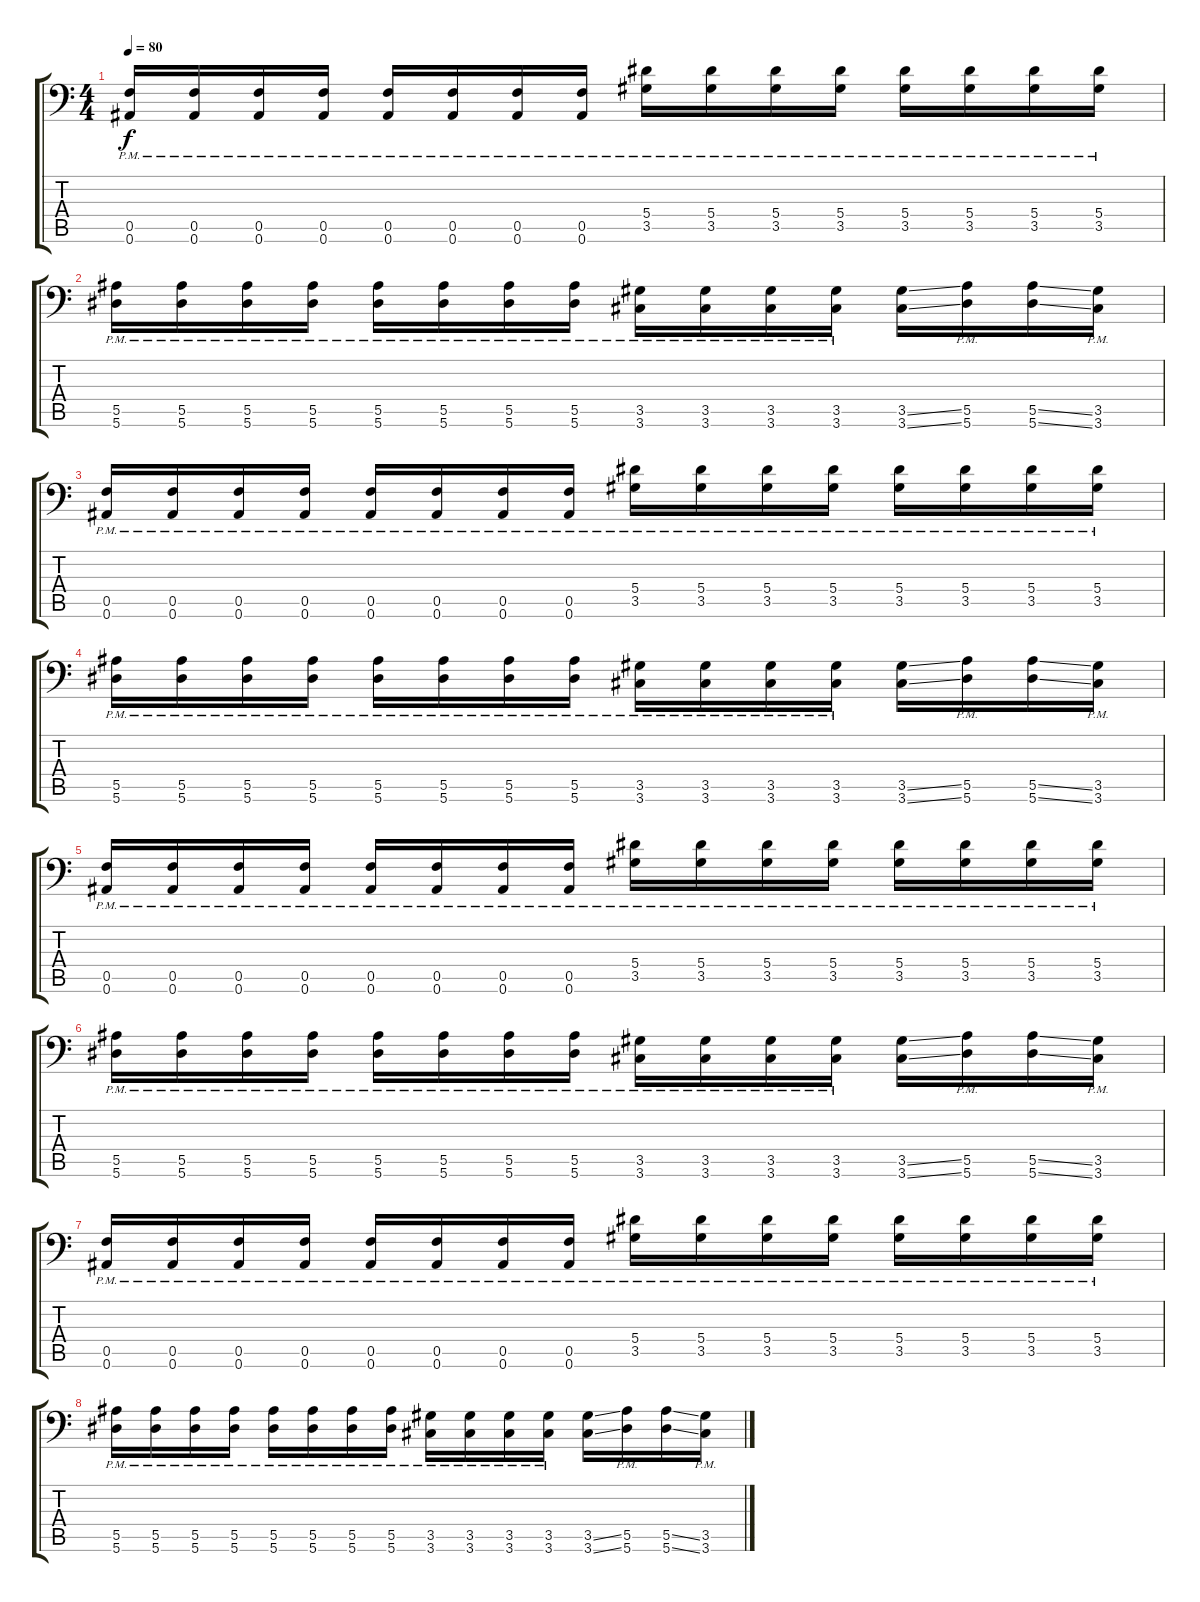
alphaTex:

\track (" " " ") {instrument distortionguitar}
\staff {score tabs}
\tuning (C4 G3 Eb3 Bb2 F2 Bb1) {hide}
\ts (4 4)
\tempo 80
\clef f4
\ks c
(0.5{pm} 0.6{pm}).16{dy f} (0.5{pm} 0.6{pm}).16 (0.5{pm} 0.6{pm}).16 (0.5{pm} 0.6{pm}).16 (0.5{pm} 0.6{pm}).16 (0.5{pm} 0.6{pm}).16 (0.5{pm} 0.6{pm}).16 (0.5{pm} 0.6{pm}).16 (5.4{pm} 3.5{pm}).16 (5.4{pm} 3.5{pm}).16 (5.4{pm} 3.5{pm}).16 (5.4{pm} 3.5{pm}).16 (5.4{pm} 3.5{pm}).16 (5.4{pm} 3.5{pm}).16 (5.4{pm} 3.5{pm}).16 (5.4{pm} 3.5{pm}).16 |
(5.5{pm} 5.6{pm}).16 (5.5{pm} 5.6{pm}).16 (5.5{pm} 5.6{pm}).16 (5.5{pm} 5.6{pm}).16 (5.5{pm} 5.6{pm}).16 (5.5{pm} 5.6{pm}).16 (5.5{pm} 5.6{pm}).16 (5.5{pm} 5.6{pm}).16 (3.5{pm} 3.6{pm}).16 (3.5{pm} 3.6{pm}).16 (3.5{pm} 3.6{pm}).16 (3.5{pm} 3.6{pm}).16 (3.5{ss} 3.6{ss}).16 (5.5{pm} 5.6{pm}).16 (5.5{ss} 5.6{ss}).16 (3.5{pm} 3.6{pm}).16 |
(0.5{pm} 0.6{pm}).16 (0.5{pm} 0.6{pm}).16 (0.5{pm} 0.6{pm}).16 (0.5{pm} 0.6{pm}).16 (0.5{pm} 0.6{pm}).16 (0.5{pm} 0.6{pm}).16 (0.5{pm} 0.6{pm}).16 (0.5{pm} 0.6{pm}).16 (5.4{pm} 3.5{pm}).16 (5.4{pm} 3.5{pm}).16 (5.4{pm} 3.5{pm}).16 (5.4{pm} 3.5{pm}).16 (5.4{pm} 3.5{pm}).16 (5.4{pm} 3.5{pm}).16 (5.4{pm} 3.5{pm}).16 (5.4{pm} 3.5{pm}).16 |
(5.5{pm} 5.6{pm}).16 (5.5{pm} 5.6{pm}).16 (5.5{pm} 5.6{pm}).16 (5.5{pm} 5.6{pm}).16 (5.5{pm} 5.6{pm}).16 (5.5{pm} 5.6{pm}).16 (5.5{pm} 5.6{pm}).16 (5.5{pm} 5.6{pm}).16 (3.5{pm} 3.6{pm}).16 (3.5{pm} 3.6{pm}).16 (3.5{pm} 3.6{pm}).16 (3.5{pm} 3.6{pm}).16 (3.5{ss} 3.6{ss}).16 (5.5{pm} 5.6{pm}).16 (5.5{ss} 5.6{ss}).16 (3.5{pm} 3.6{pm}).16 |
(0.5{pm} 0.6{pm}).16 (0.5{pm} 0.6{pm}).16 (0.5{pm} 0.6{pm}).16 (0.5{pm} 0.6{pm}).16 (0.5{pm} 0.6{pm}).16 (0.5{pm} 0.6{pm}).16 (0.5{pm} 0.6{pm}).16 (0.5{pm} 0.6{pm}).16 (5.4{pm} 3.5{pm}).16 (5.4{pm} 3.5{pm}).16 (5.4{pm} 3.5{pm}).16 (5.4{pm} 3.5{pm}).16 (5.4{pm} 3.5{pm}).16 (5.4{pm} 3.5{pm}).16 (5.4{pm} 3.5{pm}).16 (5.4{pm} 3.5{pm}).16 |
(5.5{pm} 5.6{pm}).16 (5.5{pm} 5.6{pm}).16 (5.5{pm} 5.6{pm}).16 (5.5{pm} 5.6{pm}).16 (5.5{pm} 5.6{pm}).16 (5.5{pm} 5.6{pm}).16 (5.5{pm} 5.6{pm}).16 (5.5{pm} 5.6{pm}).16 (3.5{pm} 3.6{pm}).16 (3.5{pm} 3.6{pm}).16 (3.5{pm} 3.6{pm}).16 (3.5{pm} 3.6{pm}).16 (3.5{ss} 3.6{ss}).16 (5.5{pm} 5.6{pm}).16 (5.5{ss} 5.6{ss}).16 (3.5{pm} 3.6{pm}).16 |
(0.5{pm} 0.6{pm}).16 (0.5{pm} 0.6{pm}).16 (0.5{pm} 0.6{pm}).16 (0.5{pm} 0.6{pm}).16 (0.5{pm} 0.6{pm}).16 (0.5{pm} 0.6{pm}).16 (0.5{pm} 0.6{pm}).16 (0.5{pm} 0.6{pm}).16 (5.4{pm} 3.5{pm}).16 (5.4{pm} 3.5{pm}).16 (5.4{pm} 3.5{pm}).16 (5.4{pm} 3.5{pm}).16 (5.4{pm} 3.5{pm}).16 (5.4{pm} 3.5{pm}).16 (5.4{pm} 3.5{pm}).16 (5.4{pm} 3.5{pm}).16 |
(5.5{pm} 5.6{pm}).16 (5.5{pm} 5.6{pm}).16 (5.5{pm} 5.6{pm}).16 (5.5{pm} 5.6{pm}).16 (5.5{pm} 5.6{pm}).16 (5.5{pm} 5.6{pm}).16 (5.5{pm} 5.6{pm}).16 (5.5{pm} 5.6{pm}).16 (3.5{pm} 3.6{pm}).16 (3.5{pm} 3.6{pm}).16 (3.5{pm} 3.6{pm}).16 (3.5{pm} 3.6{pm}).16 (3.5{ss} 3.6{ss}).16 (5.5{pm} 5.6{pm}).16 (5.5{ss} 5.6{ss}).16 (3.5{pm} 3.6{pm}).16
